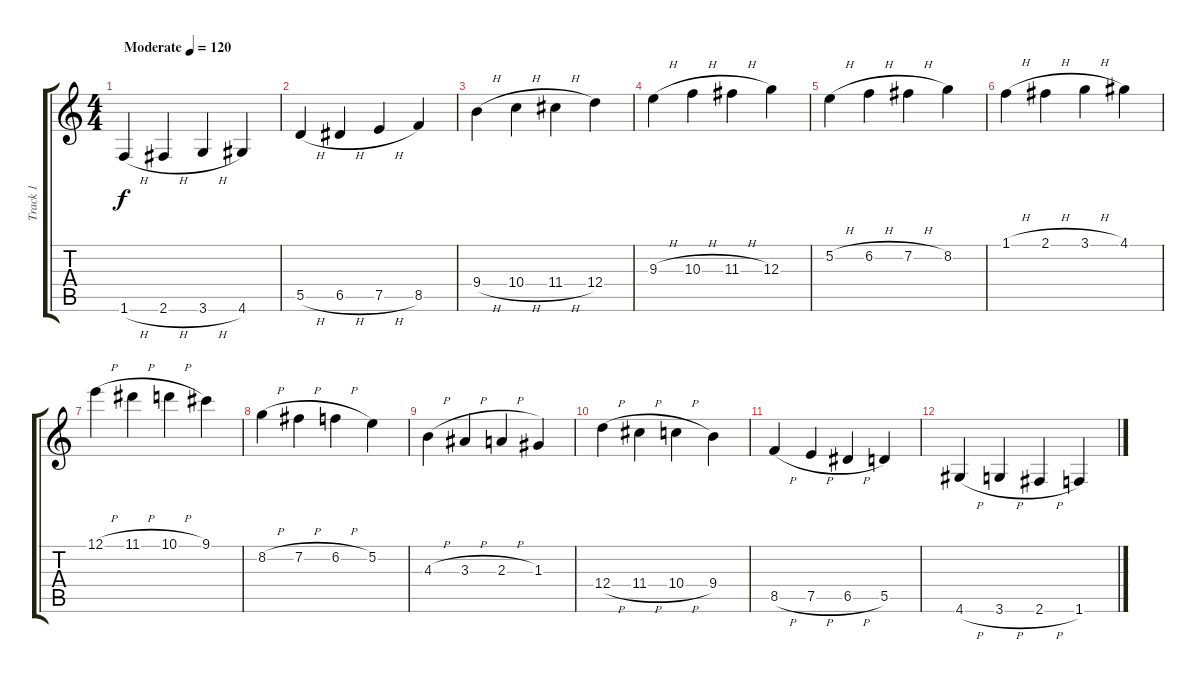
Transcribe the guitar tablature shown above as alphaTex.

\track ("Track 1" "Track 1") {instrument acousticguitarsteel}
\staff {score tabs}
\tuning (E4 B3 G3 D3 A2 E2) {hide}
\ts (4 4)
\tempo (120 "Moderate")
\clef g2
\ks c
1.6{h}.4{dy f instrument acousticguitarsteel} 2.6{h}.4 3.6{h}.4 4.6.4 |
5.5{h}.4 6.5{h}.4 7.5{h}.4 8.5.4 |
9.4{h}.4 10.4{h}.4 11.4{h}.4 12.4.4 |
9.3{h}.4 10.3{h}.4 11.3{h}.4 12.3.4 |
5.2{h}.4 6.2{h}.4 7.2{h}.4 8.2.4 |
1.1{h}.4 2.1{h}.4 3.1{h}.4 4.1.4 |
12.1{h}.4 11.1{h}.4 10.1{h}.4 9.1.4 |
8.2{h}.4 7.2{h}.4 6.2{h}.4 5.2.4 |
4.3{h}.4 3.3{h}.4 2.3{h}.4 1.3.4 |
12.4{h}.4 11.4{h}.4 10.4{h}.4 9.4.4 |
8.5{h}.4 7.5{h}.4 6.5{h}.4 5.5.4 |
4.6{h}.4 3.6{h}.4 2.6{h}.4 1.6.4
